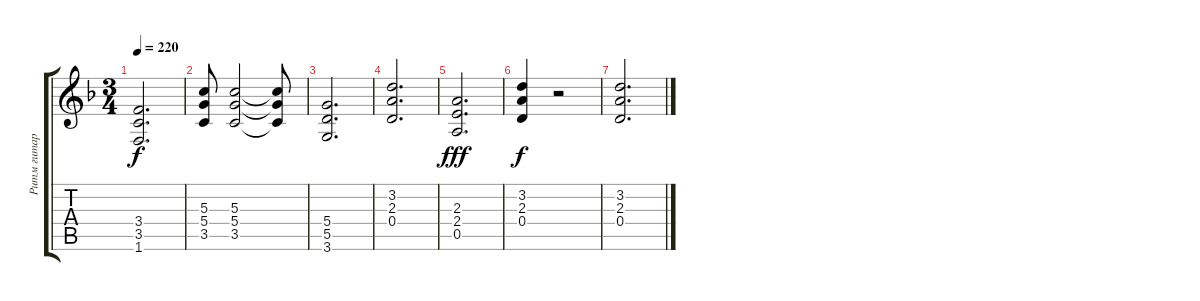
\track ("Ритм гитара" "Ритм гитар") {instrument distortionguitar}
\staff {score tabs}
\tuning (E4 B3 G3 D3 A2 E2) {hide}
\ts (3 4)
\tempo 220
\clef g2
\ks f
(3.4 3.5 1.6).2{d dy f} |
(5.3 5.4 3.5).8 (5.3 5.4 3.5).2 (5.3{t} 5.4{t} 3.5{t}).8 |
(5.4 5.5 3.6).2{d} |
(3.2 2.3 0.4).2{d} |
(2.3 2.4 0.5).2{d dy fff} |
(3.2 2.3 0.4).4{dy f} r.2 |
(3.2 2.3 0.4).2{d}
